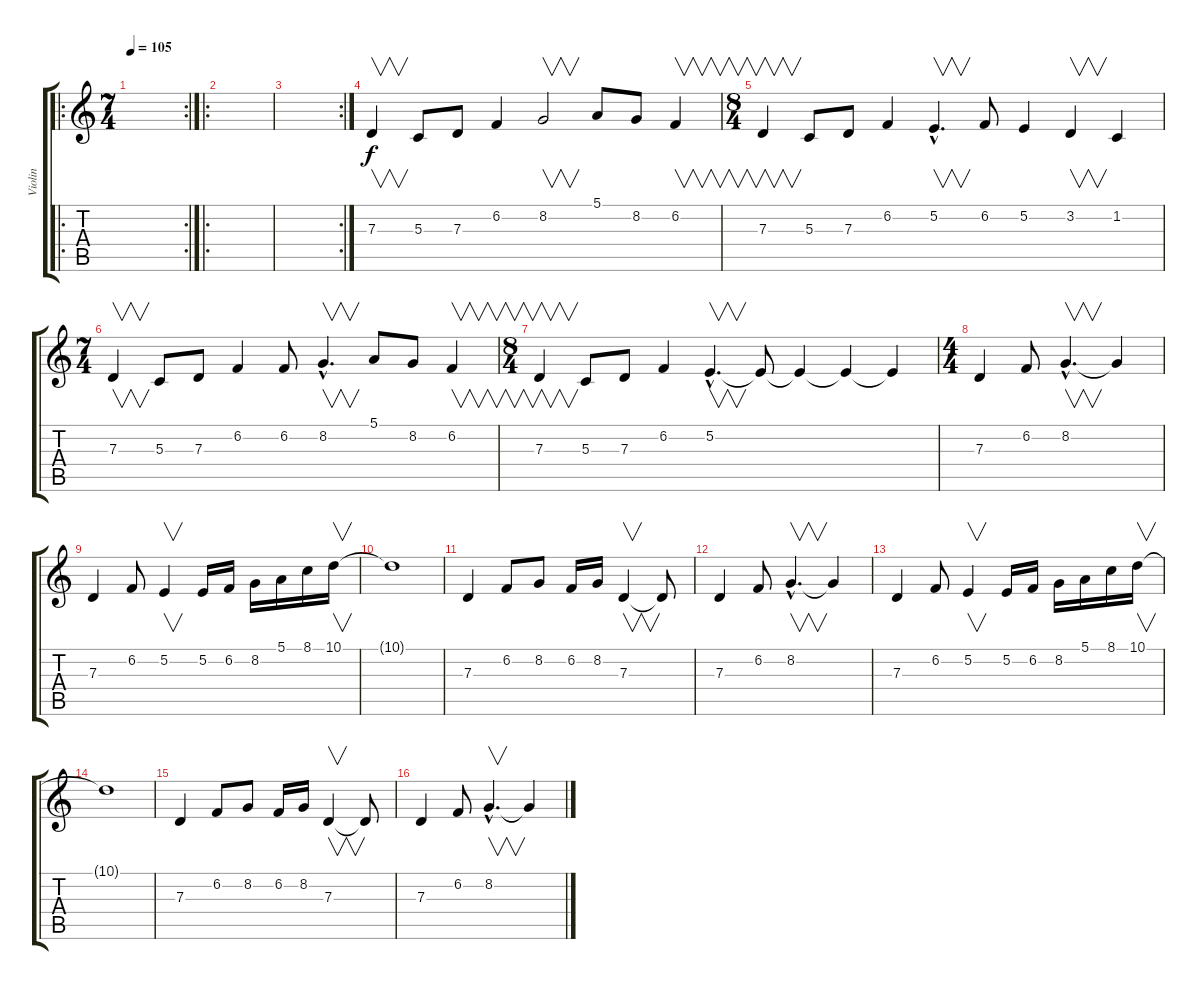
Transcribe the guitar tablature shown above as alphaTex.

\track ("Violin" "Violin") {instrument violin}
\staff {score tabs}
\tuning (E4 B3 G3 D3 A2 E2) {hide}
\ro
\rc 2
\ts (7 4)
\tempo 105
\clef g2
\ks c
|
\ro
|
\rc 2
|
7.3.4{v} 5.3.8 7.3.8 6.2.4 8.2.2{v} 5.1.8 8.2.8 6.2.4{v} |
\ts (8 4)
7.3.4{v} 5.3.8 7.3.8 6.2.4 5.2{hac}.4{v d} 6.2.8 5.2.4 3.2.4{v} 1.2.4 |
\ts (7 4)
7.3.4{v} 5.3.8 7.3.8 6.2.4 6.2.8 8.2{hac}.4{v d} 5.1.8 8.2.8 6.2.4{v} |
\ts (8 4)
7.3.4{v} 5.3.8 7.3.8 6.2.4 5.2{hac}.4{v d} 5.2{t}.8 5.2{t}.4 5.2{t}.4 5.2{t}.4 |
\ts (4 4)
7.3.4 6.2.8 8.2{hac}.4{v d} 8.2{t}.4 |
7.3.4 6.2.8 5.2.4{v} 5.2.16 6.2.16 8.2.16 5.1.16 8.1.16 10.1.16{v} |
10.1{t}.1 |
7.3.4 6.2.8 8.2.8 6.2.16 8.2.16 7.3.4{v} 7.3{t}.8 |
7.3.4 6.2.8 8.2{hac}.4{v d} 8.2{t}.4 |
7.3.4 6.2.8 5.2.4{v} 5.2.16 6.2.16 8.2.16 5.1.16 8.1.16 10.1.16{v} |
10.1{t}.1 |
7.3.4 6.2.8 8.2.8 6.2.16 8.2.16 7.3.4{v} 7.3{t}.8 |
7.3.4 6.2.8 8.2{hac}.4{v d} 8.2{t}.4
